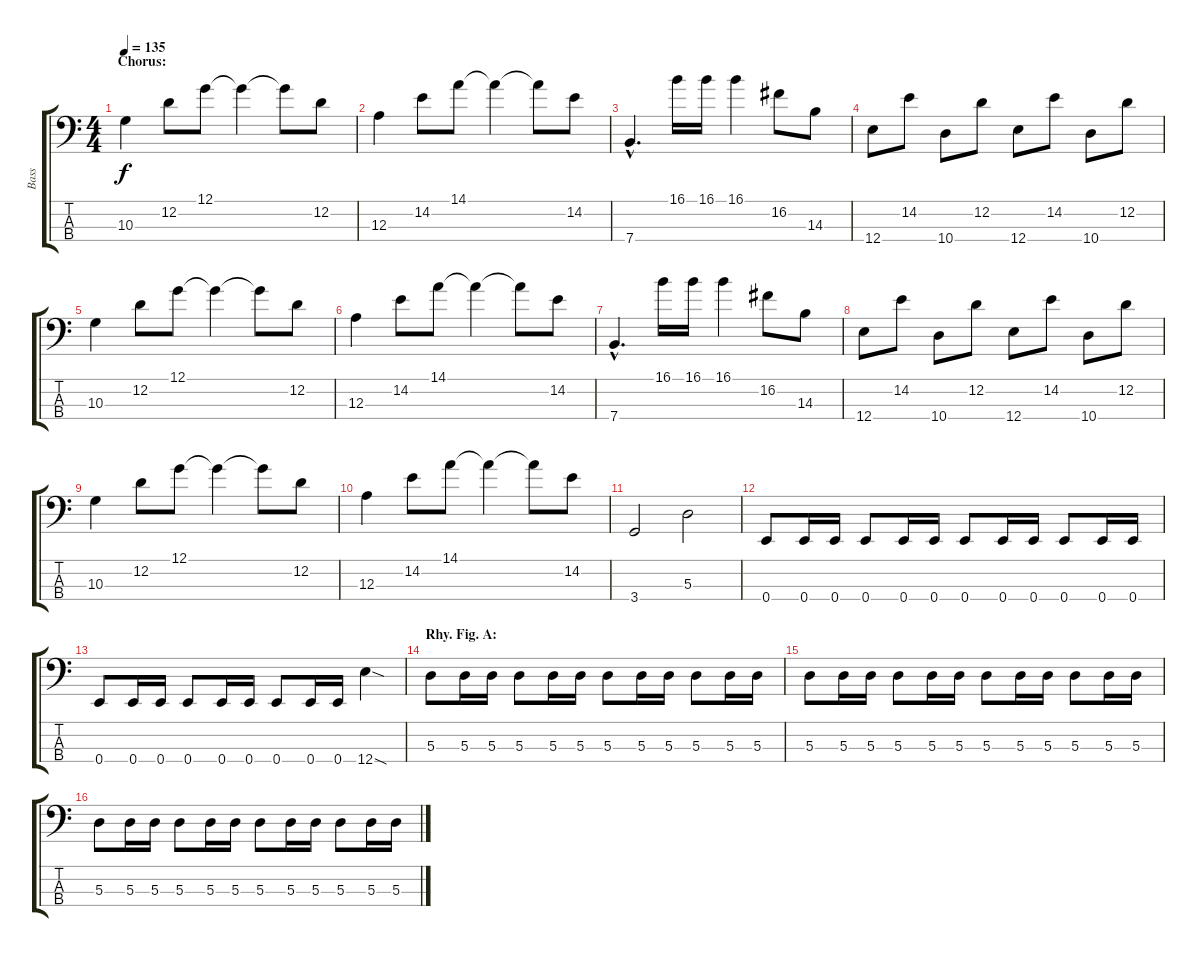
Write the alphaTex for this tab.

\track ("Bass" "Bass") {instrument electricbasspick}
\staff {score tabs}
\tuning (G2 D2 A1 E1) {hide}
\ts (4 4)
\section ("" "Chorus:")
\tempo 135
\clef f4
\ks c
10.3.4{dy f} 12.2.8 12.1.8 12.1{t}.4 12.1{t}.8 12.2.8 |
12.3.4 14.2.8 14.1.8 14.1{t}.4 14.1{t}.8 14.2.8 |
7.4{hac}.4{d} 16.1.16 16.1.16 16.1.4 16.2.8 14.3.8 |
12.4.8 14.2.8 10.4.8 12.2.8 12.4.8 14.2.8 10.4.8 12.2.8 |
10.3.4 12.2.8 12.1.8 12.1{t}.4 12.1{t}.8 12.2.8 |
12.3.4 14.2.8 14.1.8 14.1{t}.4 14.1{t}.8 14.2.8 |
7.4{hac}.4{d} 16.1.16 16.1.16 16.1.4 16.2.8 14.3.8 |
12.4.8 14.2.8 10.4.8 12.2.8 12.4.8 14.2.8 10.4.8 12.2.8 |
10.3.4 12.2.8 12.1.8 12.1{t}.4 12.1{t}.8 12.2.8 |
12.3.4 14.2.8 14.1.8 14.1{t}.4 14.1{t}.8 14.2.8 |
3.4.2 5.3.2 |
0.4.8 0.4.16 0.4.16 0.4.8 0.4.16 0.4.16 0.4.8 0.4.16 0.4.16 0.4.8 0.4.16 0.4.16 |
0.4.8 0.4.16 0.4.16 0.4.8 0.4.16 0.4.16 0.4.8 0.4.16 0.4.16 12.4{sod}.4 |
\section ("" "Rhy. Fig. A:")
5.3.8 5.3.16 5.3.16 5.3.8 5.3.16 5.3.16 5.3.8 5.3.16 5.3.16 5.3.8 5.3.16 5.3.16 |
5.3.8 5.3.16 5.3.16 5.3.8 5.3.16 5.3.16 5.3.8 5.3.16 5.3.16 5.3.8 5.3.16 5.3.16 |
5.3.8 5.3.16 5.3.16 5.3.8 5.3.16 5.3.16 5.3.8 5.3.16 5.3.16 5.3.8 5.3.16 5.3.16
